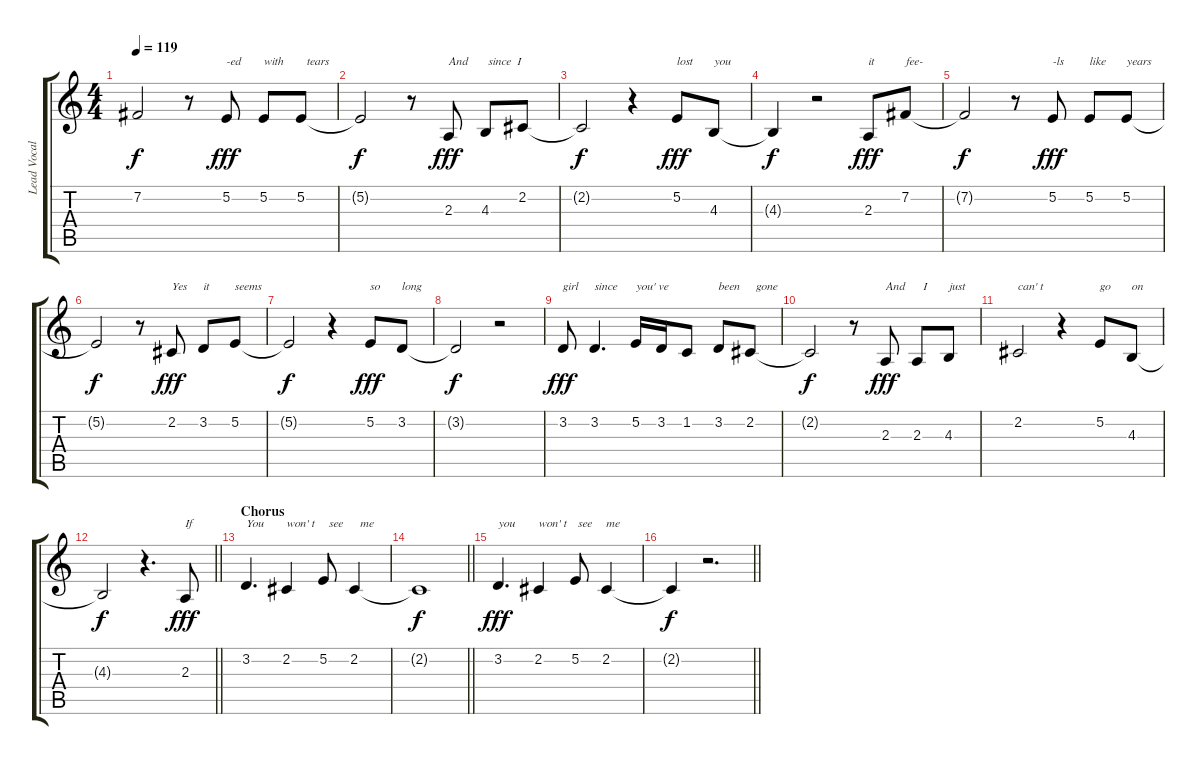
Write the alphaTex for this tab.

\track ("Lead Vocal (Paul McCartney)" "Lead Vocal") {instrument altosax}
\staff {score tabs}
\tuning (E4 B3 G3 D3 A2 E2) {hide}
\ts (4 4)
\tempo 119
\clef g2
\ks c
7.2{t}.2{dy f} r.8 5.2.8{txt "-ed" dy fff} 5.2.8{txt "with"} 5.2.8{txt "  tears"} |
5.2{t}.2{dy f} r.8 2.3.8{txt "And" dy fff} 4.3.8{txt " since  I"} 2.2.8{txt " "} |
2.2{t}.2{dy f} r.4 5.2.8{txt "lost" dy fff} 4.3.8{txt "you"} |
4.3{t}.4{dy f} r.2 2.3.8{txt "it" dy fff} 7.2.8{txt "fee-"} |
7.2{t}.2{dy f} r.8 5.2.8{txt "-ls" dy fff} 5.2.8{txt "like"} 5.2.8{txt "years"} |
5.2{t}.2{dy f} r.8 2.2.8{txt "Yes" dy fff} 3.2.8{txt "it"} 5.2.8{txt "seems"} |
5.2{t}.2{dy f} r.4 5.2.8{txt "so" dy fff} 3.2.8{txt "long"} |
3.2{t}.2{dy f} r.2 |
3.2.8{txt "girl" dy fff} 3.2.4{d txt "since"} 5.2.16{txt "you' ve"} 3.2.16 1.2.8 3.2.8{txt "been"} 2.2.8{txt "  gone"} |
2.2{t}.2{dy f} r.8 2.3.8{txt "And" dy fff} 2.3.8{txt "  I"} 4.3.8{txt "just"} |
2.2.2{txt "can' t"} r.4 5.2.8{txt "go"} 4.3.8{txt "on"} |
\barLineRight lightlight
4.3{t}.2{dy f} r.4{d} 2.3.8{txt "If" dy fff} |
\section ("" "Chorus")
3.2.4{d txt "You"} 2.2.4{txt "won' t"} 5.2.8{txt "  see"} 2.2.4{txt "  me"} |
\barLineRight lightlight
2.2{t}.1{dy f} |
3.2.4{d txt "you" dy fff} 2.2.4{txt "won' t"} 5.2.8{txt " see"} 2.2.4{txt "me"} |
\barLineRight lightlight
2.2{t}.4{dy f} r.2{d}
